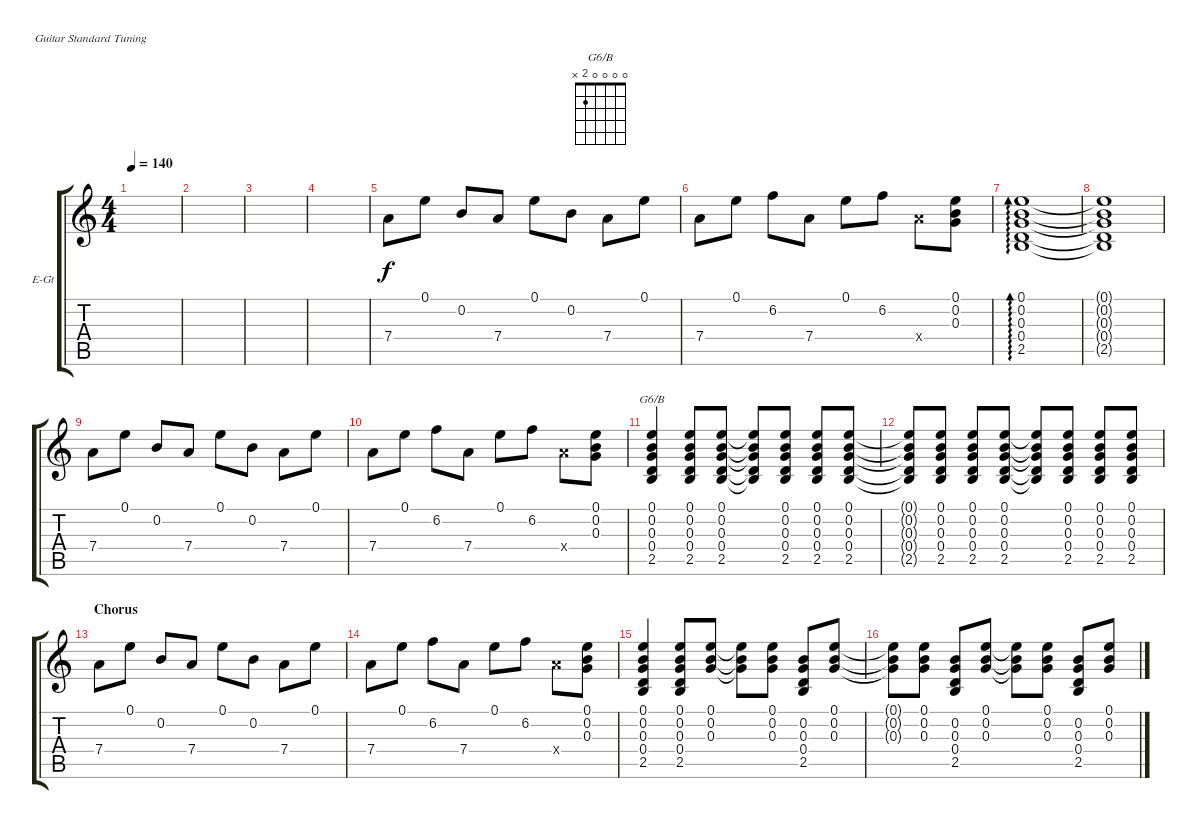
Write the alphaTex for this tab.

\defaultSystemsLayout 4
\bracketExtendMode groupsimilarinstruments
\firstSystemTrackNameOrientation horizontal
\otherSystemsTrackNameOrientation horizontal
\track ("Electric Guitar" "E-Gt") {instrument electricguitarclean}
\staff {score tabs}
\tuning (E4 B3 G3 D3 A2 E2)
\chord ("G6/B" 0 0 0 0 2 x) {showfingering false}
\ts (4 4)
\tempo 140
\clef g2
\ks c
|
|
|
|
7.4.8 0.1.8 0.2.8 7.4.8 0.1.8 0.2.8 7.4.8 0.1.8 |
7.4.8 0.1.8 6.2.8 7.4.8 0.1.8 6.2.8 7.4{x}.8 (0.3 0.2 0.1).8 |
(0.1 0.2 0.3 0.4 2.5).1{ad 0} |
(0.1{t} 0.2{t} 0.3{t} 0.4{t} 2.5{t}).1 |
7.4.8 0.1.8 0.2.8 7.4.8 0.1.8 0.2.8 7.4.8 0.1.8 |
7.4.8 0.1.8 6.2.8 7.4.8 0.1.8 6.2.8 7.4{x}.8 (0.3 0.2 0.1).8 |
(2.5 0.4 0.3 0.2 0.1).4{ch "G6/B"} (2.5 0.4 0.3 0.2 0.1).8 (2.5 0.4 0.3 0.2 0.1).8 (2.5{t} 0.4{t} 0.3{t} 0.2{t} 0.1{t}).8 (2.5 0.4 0.3 0.2 0.1).8 (2.5 0.4 0.3 0.2 0.1).8 (2.5 0.4 0.3 0.2 0.1).8 |
(2.5{t} 0.4{t} 0.3{t} 0.2{t} 0.1{t}).8 (2.5 0.4 0.3 0.2 0.1).8 (2.5 0.4 0.3 0.2 0.1).8 (2.5 0.4 0.3 0.2 0.1).8 (2.5{t} 0.4{t} 0.3{t} 0.2{t} 0.1{t}).8 (2.5 0.4 0.3 0.2 0.1).8 (2.5 0.4 0.3 0.2 0.1).8 (2.5 0.4 0.3 0.2 0.1).8 |
\section ("" "Chorus")
7.4.8 0.1.8 0.2.8 7.4.8 0.1.8 0.2.8 7.4.8 0.1.8 |
7.4.8 0.1.8 6.2.8 7.4.8 0.1.8 6.2.8 7.4{x}.8 (0.3 0.2 0.1).8 |
(2.5 0.4 0.3 0.2 0.1).4 (2.5 0.4 0.3 0.2 0.1).8 (0.3 0.2 0.1).8 (0.3{t} 0.2{t} 0.1{t}).8 (0.3 0.2 0.1).8 (0.2 0.3 0.4 2.5).8 (0.3 0.2 0.1).8 |
(0.3{t} 0.2{t} 0.1{t}).8 (0.3 0.2 0.1).8 (0.2 0.3 0.4 2.5).8 (0.3 0.2 0.1).8 (0.3{t} 0.2{t} 0.1{t}).8 (0.3 0.2 0.1).8 (0.2 0.3 0.4 2.5).8 (0.3 0.2 0.1).8
